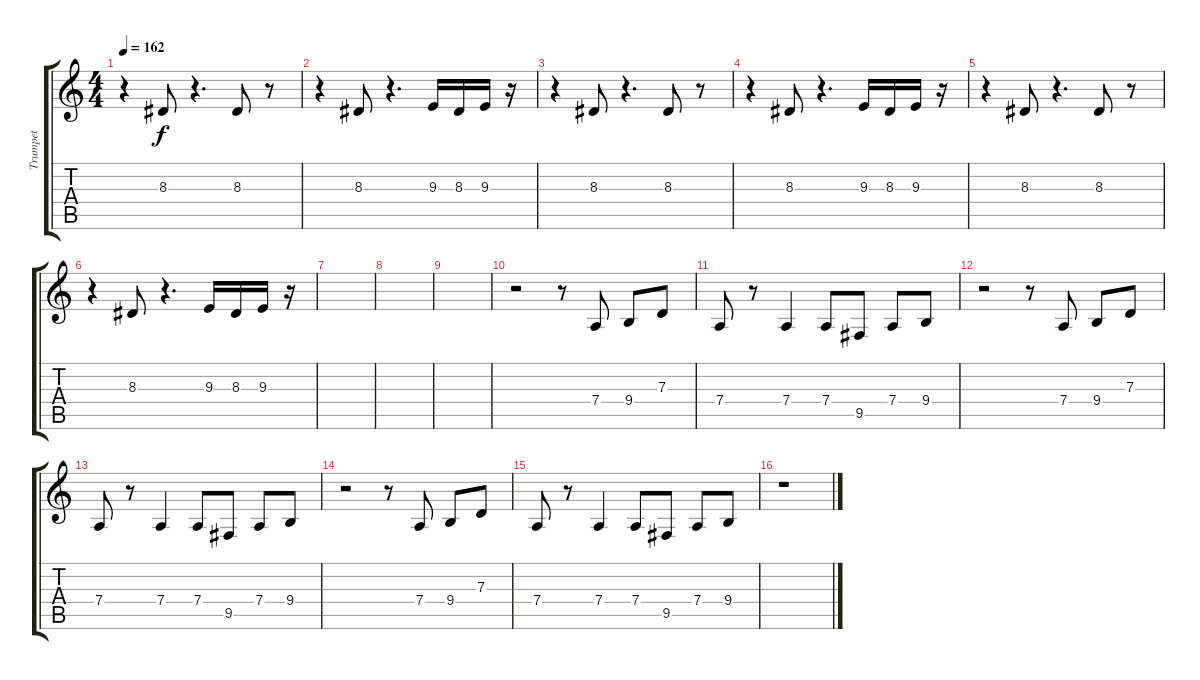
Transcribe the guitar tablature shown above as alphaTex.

\track ("Trumpet" "Trumpet") {instrument trumpet}
\staff {score tabs}
\tuning (E4 B3 G3 D3 A2 E2) {hide}
\ts (4 4)
\tempo 162
\clef g2
\ks c
r.4{dy f} 8.3.8 r.4{d} 8.3.8 r.8 |
r.4 8.3.8 r.4{d} 9.3.16 8.3.16 9.3.16 r.16 |
r.4 8.3.8 r.4{d} 8.3.8 r.8 |
r.4 8.3.8 r.4{d} 9.3.16 8.3.16 9.3.16 r.16 |
r.4 8.3.8 r.4{d} 8.3.8 r.8 |
r.4 8.3.8 r.4{d} 9.3.16 8.3.16 9.3.16 r.16 |
|
|
|
r.2 r.8 7.4.8 9.4.8 7.3.8 |
7.4.8 r.8 7.4.4 7.4.8 9.5.8 7.4.8 9.4.8 |
r.2 r.8 7.4.8 9.4.8 7.3.8 |
7.4.8 r.8 7.4.4 7.4.8 9.5.8 7.4.8 9.4.8 |
r.2 r.8 7.4.8 9.4.8 7.3.8 |
7.4.8 r.8 7.4.4 7.4.8 9.5.8 7.4.8 9.4.8 |
r.1
